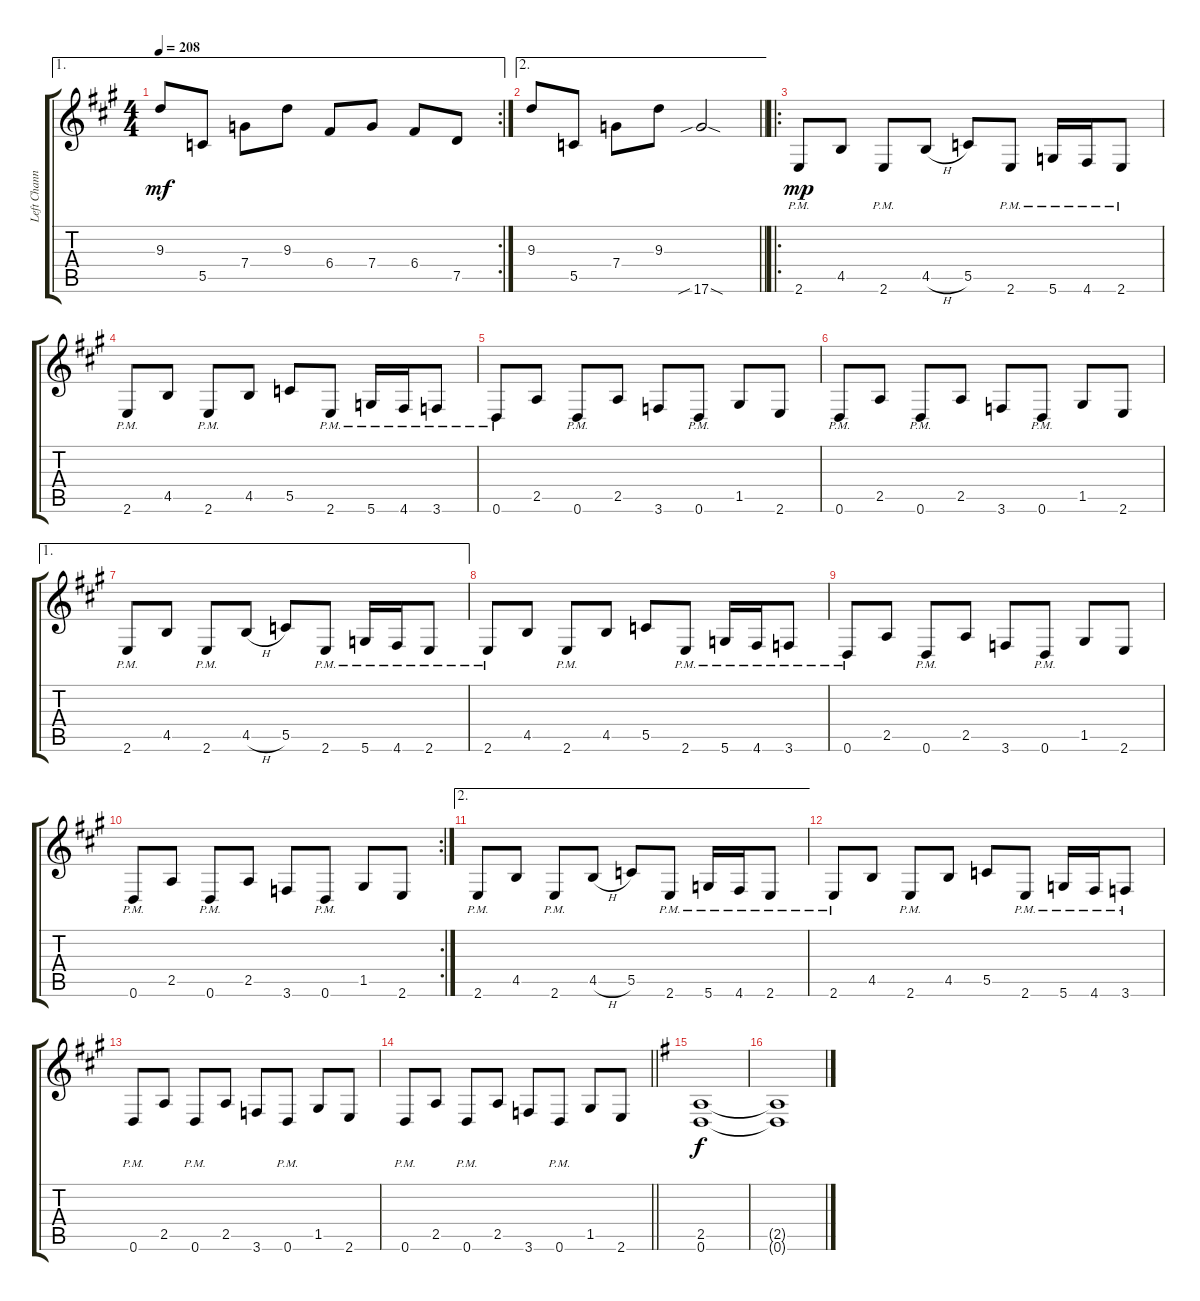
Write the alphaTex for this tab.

\track ("Left Channel/Solo 2" "Left Chann") {instrument overdrivenguitar}
\staff {score tabs}
\tuning (D4 A3 F3 C3 G2 D2) {hide}
\ae 1
\rc 2
\ts (4 4)
\tempo 208
\clef g2
\ks a
9.3.8{dy mf} 5.5.8 7.4.8 9.3.8 6.4.8 7.4.8 6.4.8 7.5.8 |
\ae 2
\barLineRight lightlight
9.3.8 5.5.8 7.4.8 9.3.8 17.6{sib sod}.2 |
\ro
2.6{pm}.8{dy mp} 4.5.8 2.6{pm}.8 4.5{h}.8 5.5.8 2.6{pm}.8 5.6{pm}.16 4.6{pm}.16 2.6{pm}.8 |
2.6{pm}.8 4.5.8 2.6{pm}.8 4.5.8 5.5.8 2.6{pm}.8 5.6{pm}.16 4.6{pm}.16 3.6{pm}.8 |
0.6{pm}.8 2.5.8 0.6{pm}.8 2.5.8 3.6.8 0.6{pm}.8 1.5.8 2.6.8 |
0.6{pm}.8 2.5.8 0.6{pm}.8 2.5.8 3.6.8 0.6{pm}.8 1.5.8 2.6.8 |
\ae 1
2.6{pm}.8 4.5.8 2.6{pm}.8 4.5{h}.8 5.5.8 2.6{pm}.8 5.6{pm}.16 4.6{pm}.16 2.6{pm}.8 |
2.6{pm}.8 4.5.8 2.6{pm}.8 4.5.8 5.5.8 2.6{pm}.8 5.6{pm}.16 4.6{pm}.16 3.6{pm}.8 |
0.6{pm}.8 2.5.8 0.6{pm}.8 2.5.8 3.6.8 0.6{pm}.8 1.5.8 2.6.8 |
\rc 2
0.6{pm}.8 2.5.8 0.6{pm}.8 2.5.8 3.6.8 0.6{pm}.8 1.5.8 2.6.8 |
\ae 2
2.6{pm}.8 4.5.8 2.6{pm}.8 4.5{h}.8 5.5.8 2.6{pm}.8 5.6{pm}.16 4.6{pm}.16 2.6{pm}.8 |
2.6{pm}.8 4.5.8 2.6{pm}.8 4.5.8 5.5.8 2.6{pm}.8 5.6{pm}.16 4.6{pm}.16 3.6{pm}.8 |
0.6{pm}.8 2.5.8 0.6{pm}.8 2.5.8 3.6.8 0.6{pm}.8 1.5.8 2.6.8 |
\barLineRight lightlight
0.6{pm}.8 2.5.8 0.6{pm}.8 2.5.8 3.6.8 0.6{pm}.8 1.5.8 2.6.8 |
\ks g
(2.5 0.6).1{dy f} |
(2.5{t} 0.6{t}).1
